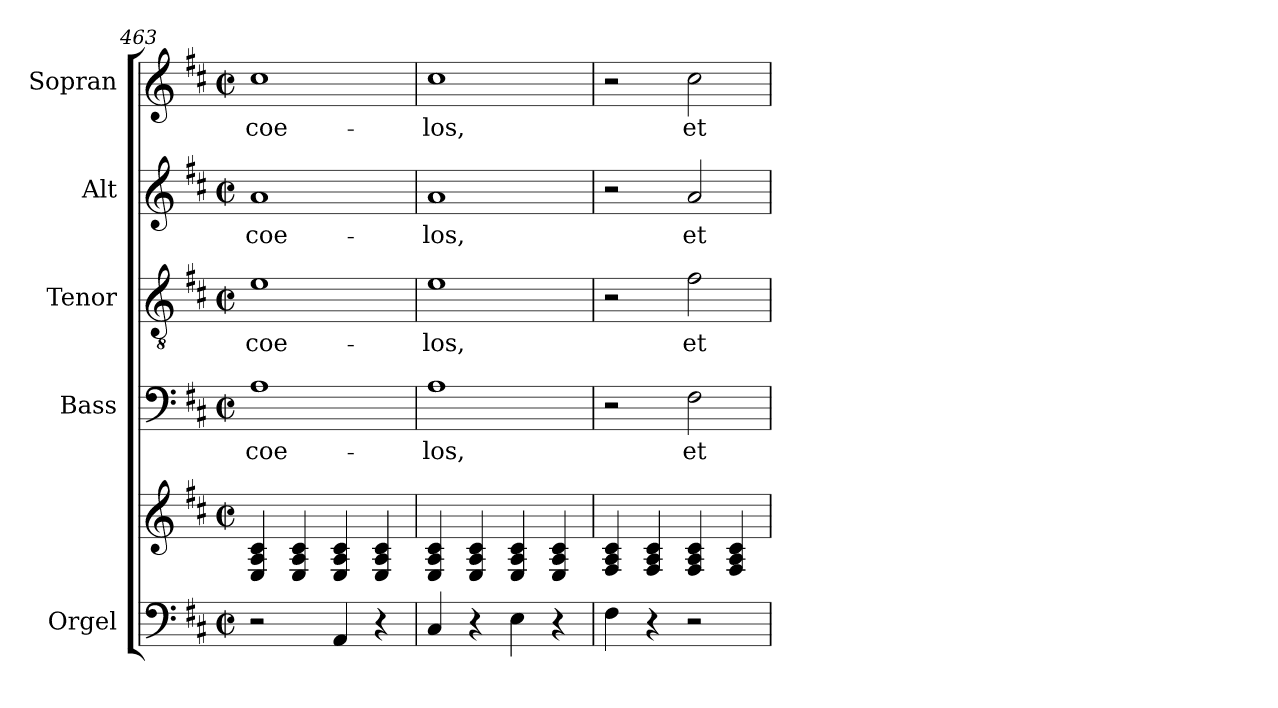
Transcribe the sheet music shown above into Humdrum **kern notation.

**kern	**kern	**kern	**text	**kern	**text	**kern	**text	**kern	**text
*part5	*part5	*part4	*part4	*part3	*part3	*part2	*part2	*part1	*part1
*staff6	*staff5	*staff4	*staff4	*staff3	*staff3	*staff2	*staff2	*staff1	*staff1
*I"Orgel	*	*I"Bass	*	*I"Tenor	*	*I"Alt	*	*I"Sopran	*
*I'Org.	*	*I'B.	*	*I'T.	*	*I'A.	*	*I'S.	*
*clefF4	*clefG2	*clefF4	*	*clefGv2	*	*clefG2	*	*clefG2	*
*k[f#c#]	*k[f#c#]	*k[f#c#]	*	*k[f#c#]	*	*k[f#c#]	*	*k[f#c#]	*
*D:	*D:	*D:	*	*D:	*	*D:	*	*D:	*
*M2/2	*M2/2	*M2/2	*	*M2/2	*	*M2/2	*	*M2/2	*
*met(c|)	*met(c|)	*met(c|)	*	*met(c|)	*	*met(c|)	*	*met(c|)	*
=463	=463	=463	=463	=463	=463	=463	=463	=463	=463
!	!	!	!LO:LY:b	!	!LO:LY:b	!	!LO:LY:b	!	!LO:LY:b
2r	4E/ 4A/ 4c#/	1A	coe-	1e	coe-	1a	coe-	1cc#	coe-
.	4E/ 4A/ 4c#/	.	.	.	.	.	.	.	.
4AA/	4E/ 4A/ 4c#/	.	.	.	.	.	.	.	.
4r	4E/ 4A/ 4c#/	.	.	.	.	.	.	.	.
!!LO:PB:g=z
=464	=464	=464	=464	=464	=464	=464	=464	=464	=464
!	!	!	!LO:LY:b	!	!LO:LY:b	!	!LO:LY:b	!	!LO:LY:b
4C#/	4E/ 4A/ 4c#/	1A	-los,	1e	-los,	1a	-los,	1cc#	-los,
4r	4E/ 4A/ 4c#/	.	.	.	.	.	.	.	.
4E\	4E/ 4A/ 4c#/	.	.	.	.	.	.	.	.
4r	4E/ 4A/ 4c#/	.	.	.	.	.	.	.	.
=465	=465	=465	=465	=465	=465	=465	=465	=465	=465
4F#\	4F#/ 4A/ 4c#/	2r	.	2r	.	2r	.	2r	.
4r	4F#/ 4A/ 4c#/	.	.	.	.	.	.	.	.
!	!	!	!LO:LY:b	!	!LO:LY:b	!	!LO:LY:b	!	!LO:LY:b
2r	4F#/ 4A/ 4c#/	2F#\	et	2f#\	et	2a/	et	2cc#\	et
.	4F#/ 4A/ 4c#/	.	.	.	.	.	.	.	.
=	=	=	=	=	=	=	=	=	=
*-	*-	*-	*-	*-	*-	*-	*-	*-	*-
